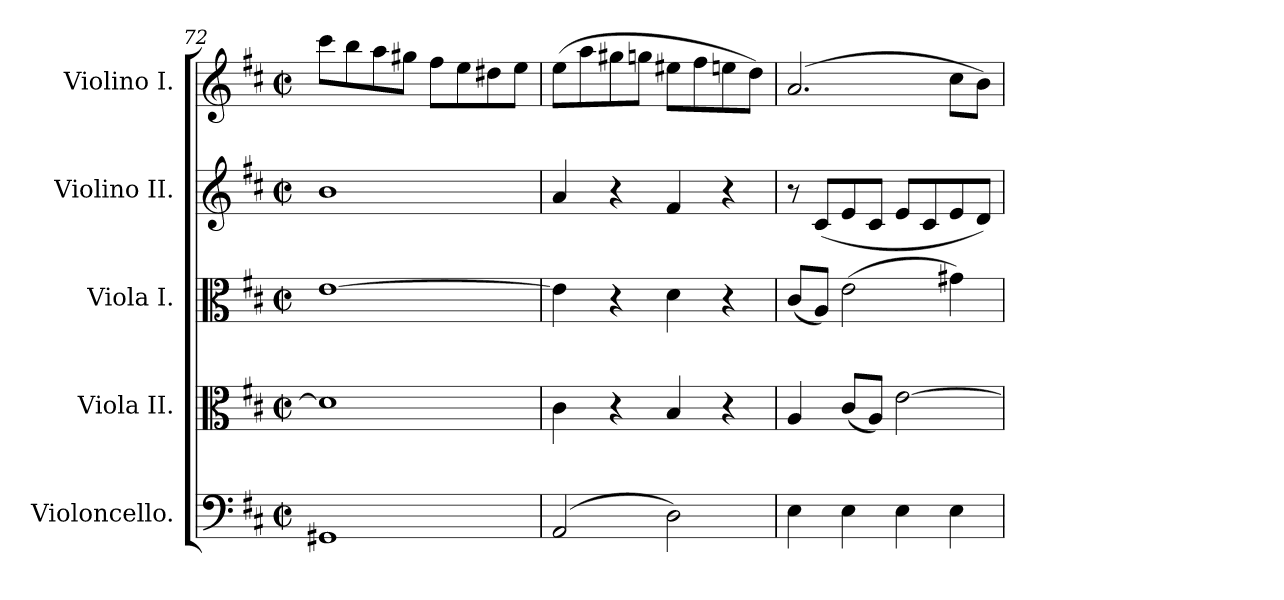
**kern	**kern	**kern	**kern	**kern
*part5	*part4	*part3	*part2	*part1
*staff5	*staff4	*staff3	*staff2	*staff1
*I"Violoncello.	*I"Viola II.	*I"Viola I.	*I"Violino II.	*I"Violino I.
*I'Vc	*I'Vla	*I'Vla	*I'Vln	*I'Vln
*clefF4	*clefC3	*clefC3	*clefG2	*clefG2
*k[f#c#]	*k[f#c#]	*k[f#c#]	*k[f#c#]	*k[f#c#]
*M2/2	*M2/2	*M2/2	*M2/2	*M2/2
*met(c|)	*met(c|)	*met(c|)	*met(c|)	*met(c|)
=72	=72	=72	=72	=72
1GG#X	1d]	[1e	1b	8ccc#\L
.	.	.	.	8bb\
.	.	.	.	8aa\
.	.	.	.	8gg#X\J
.	.	.	.	8ff#\L
.	.	.	.	8ee\
.	.	.	.	8dd#X\
.	.	.	.	8ee\J
=73	=73	=73	=73	=73
(>2AA/	4c#\	4e\]	4a/	(>8ee\L
.	.	.	.	8aa\
.	4r	4r	4r	8gg#X\
.	.	.	.	8ggn\J
2D\)	4B/	4d\	4f#/	8ee#X\L
.	.	.	.	8ff#\
.	4r	4r	4r	8een\
.	.	.	.	8dd\J)
=74	=74	=74	=74	=74
4E\	4A/	(<8c#/L	8r	(>2.a/
.	.	8A/J)	(<8c#/L	.
4E\	(<8c#/L	(>2e\	8e/	.
.	8A/J)	.	8c#/J	.
4E\	[2e\	.	8e/L	.
.	.	.	8c#/	.
4E\	.	4g#X\)	8e/	8cc#\L
.	.	.	8d/J)	8b\J)
=	=	=	=	=
*-	*-	*-	*-	*-
